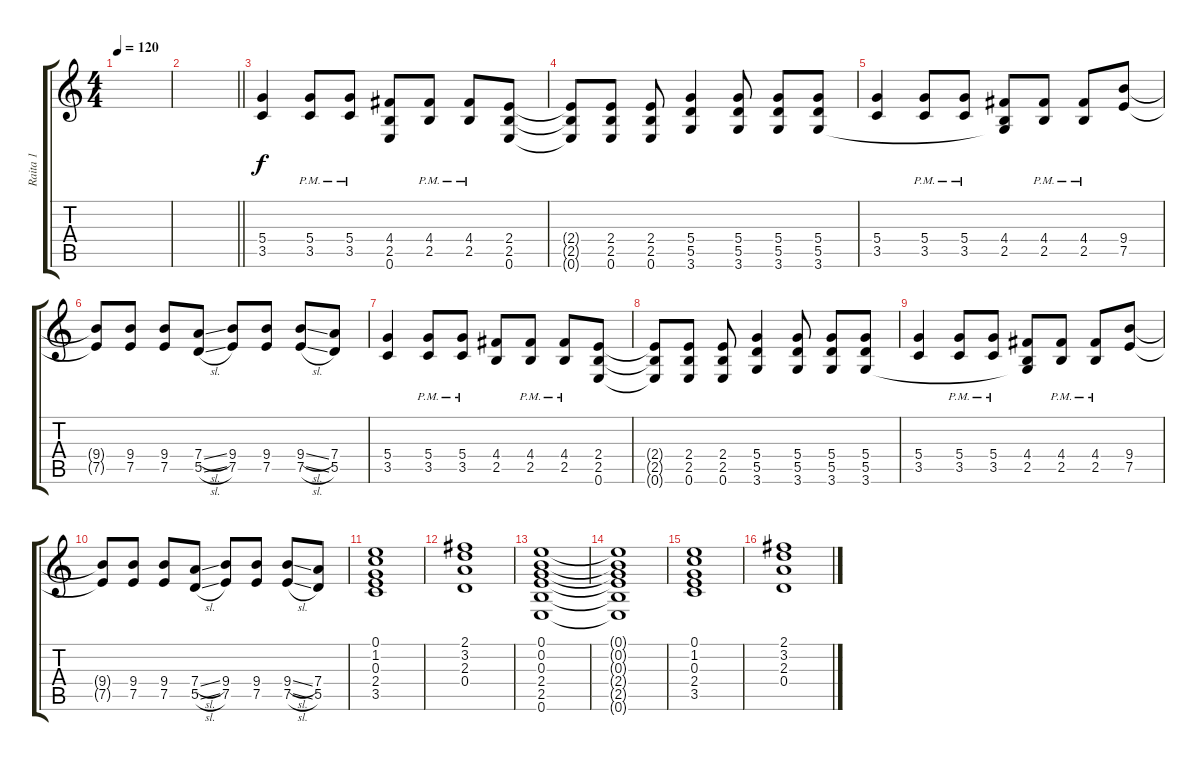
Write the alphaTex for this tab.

\track ("Raita 1" "Raita 1") {instrument electricguitarclean}
\staff {score tabs}
\tuning (E4 B3 G3 D3 A2 E2) {hide}
\ts (4 4)
\tempo 120
\clef g2
\ks c
|
\barLineRight lightlight
|
(5.4 3.5).4 (5.4{pm} 3.5{pm}).8 (5.4{pm} 3.5{pm}).8 (4.4 2.5 0.6).8 (4.4{pm} 2.5{pm}).8 (4.4{pm} 2.5{pm}).8 (2.4 2.5 0.6).8 |
(2.4{t} 2.5{t} 0.6{t}).8 (2.4 2.5 0.6).8 (2.4 2.5 0.6).8 (5.4 5.5 3.6).4 (5.4 5.5 3.6).8 (5.4 5.5 3.6).8 (5.4 5.5 3.6).8 |
(5.4 3.5).4 (5.4{pm} 3.5{pm}).8 (5.4{pm} 3.5{pm}).8 (4.4 2.5 3.6{t}).8 (4.4{pm} 2.5{pm}).8 (4.4{pm} 2.5{pm}).8 (9.4 7.5).8 |
(9.4{t} 7.5{t}).8 (9.4 7.5).8 (9.4 7.5).8 (7.4{sl} 5.5{sl}).8 (9.4 7.5).8 (9.4 7.5).8 (9.4{sl} 7.5{sl}).8 (7.4 5.5).8 |
(5.4 3.5).4 (5.4{pm} 3.5{pm}).8 (5.4{pm} 3.5{pm}).8 (4.4 2.5).8 (4.4{pm} 2.5{pm}).8 (4.4{pm} 2.5{pm}).8 (2.4 2.5 0.6).8 |
(2.4{t} 2.5{t} 0.6{t}).8 (2.4 2.5 0.6).8 (2.4 2.5 0.6).8 (5.4 5.5 3.6).4 (5.4 5.5 3.6).8 (5.4 5.5 3.6).8 (5.4 5.5 3.6).8 |
(5.4 3.5).4 (5.4{pm} 3.5{pm}).8 (5.4{pm} 3.5{pm}).8 (4.4 2.5 3.6{t}).8 (4.4{pm} 2.5{pm}).8 (4.4{pm} 2.5{pm}).8 (9.4 7.5).8 |
(9.4{t} 7.5{t}).8 (9.4 7.5).8 (9.4 7.5).8 (7.4{sl} 5.5{sl}).8 (9.4 7.5).8 (9.4 7.5).8 (9.4{sl} 7.5{sl}).8 (7.4 5.5).8 |
(0.1 1.2 0.3 2.4 3.5).1 |
(2.1 3.2 2.3 0.4).1 |
(0.1 0.2 0.3 2.4 2.5 0.6).1 |
(0.1{t} 0.2{t} 0.3{t} 2.4{t} 2.5{t} 0.6{t}).1 |
(0.1 1.2 0.3 2.4 3.5).1 |
(2.1 3.2 2.3 0.4).1
